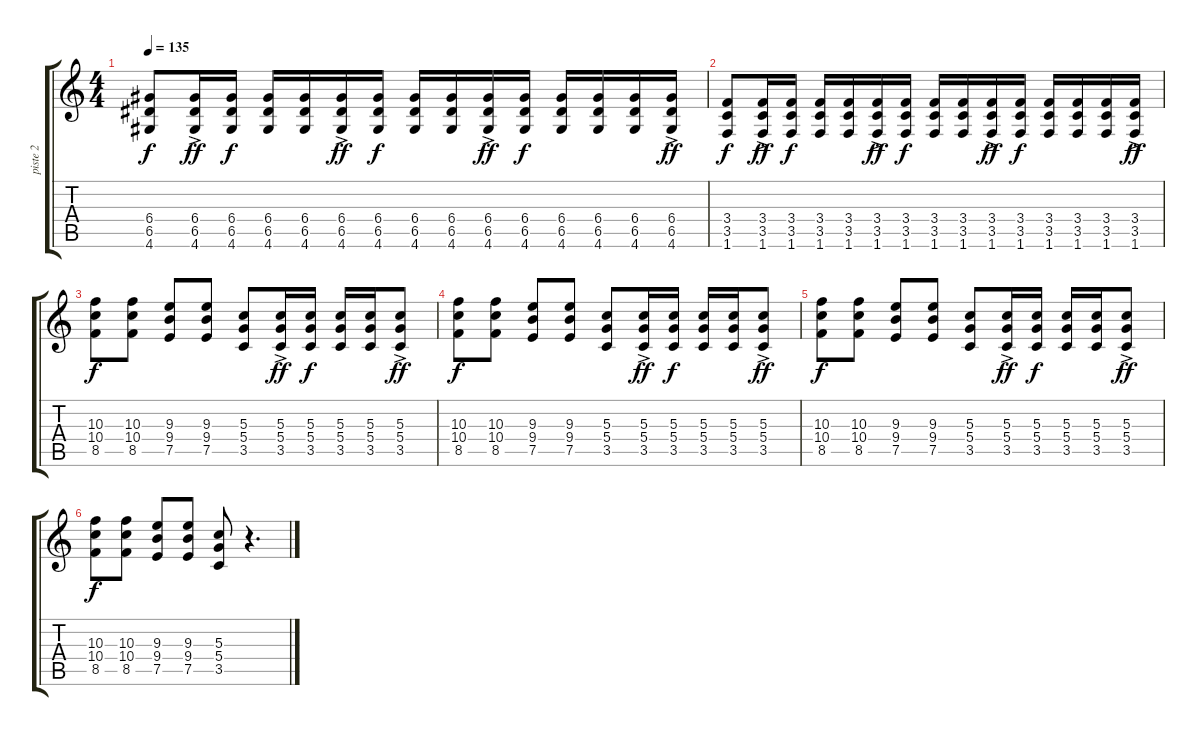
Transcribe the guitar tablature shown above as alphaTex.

\track ("piste 2" "piste 2") {instrument overdrivenguitar}
\staff {score tabs}
\tuning (E4 B3 G3 D3 A2 E2) {hide}
\ts (4 4)
\tempo 135
\clef g2
\ks c
(6.4 6.5 4.6).8{dy f} (6.4{ac} 6.5{ac} 4.6{ac}).16{dy ff} (6.4 6.5 4.6).16{dy f} (6.4 6.5 4.6).16 (6.4 6.5 4.6).16 (6.4{ac} 6.5 4.6).16{dy ff} (6.4 6.5 4.6).16{dy f} (6.4 6.5 4.6).16 (6.4 6.5 4.6).16 (6.4{ac} 6.5{ac} 4.6{ac}).16{dy ff} (6.4 6.5 4.6).16{dy f} (6.4 6.5 4.6).16 (6.4 6.5 4.6).16 (6.4 6.5 4.6).16 (6.4{ac} 6.5{ac} 4.6{ac}).16{dy ff} |
(3.4 3.5 1.6).8{dy f} (3.4{ac} 3.5{ac} 1.6{ac}).16{dy ff} (3.4 3.5 1.6).16{dy f} (3.4 3.5 1.6).16 (3.4 3.5 1.6).16 (3.4{ac} 3.5 1.6).16{dy ff} (3.4 3.5 1.6).16{dy f} (3.4 3.5 1.6).16 (3.4 3.5 1.6).16 (3.4{ac} 3.5{ac} 1.6{ac}).16{dy ff} (3.4 3.5 1.6).16{dy f} (3.4 3.5 1.6).16 (3.4 3.5 1.6).16 (3.4 3.5 1.6).16 (3.4{ac} 3.5{ac} 1.6{ac}).16{dy ff} |
(10.3 10.4 8.5).8{dy f} (10.3 10.4 8.5).8 (9.3 9.4 7.5).8 (9.3 9.4 7.5).8 (5.3 5.4 3.5).8 (5.3{ac} 5.4{ac} 3.5{ac}).16{dy ff} (5.3 5.4 3.5).16{dy f} (5.3 5.4 3.5).16 (5.3 5.4 3.5).16 (5.3{ac} 5.4{ac} 3.5{ac}).8{dy ff} |
(10.3 10.4 8.5).8{dy f} (10.3 10.4 8.5).8 (9.3 9.4 7.5).8 (9.3 9.4 7.5).8 (5.3 5.4 3.5).8 (5.3{ac} 5.4{ac} 3.5{ac}).16{dy ff} (5.3 5.4 3.5).16{dy f} (5.3 5.4 3.5).16 (5.3 5.4 3.5).16 (5.3{ac} 5.4{ac} 3.5{ac}).8{dy ff} |
(10.3 10.4 8.5).8{dy f} (10.3 10.4 8.5).8 (9.3 9.4 7.5).8 (9.3 9.4 7.5).8 (5.3 5.4 3.5).8 (5.3{ac} 5.4{ac} 3.5{ac}).16{dy ff} (5.3 5.4 3.5).16{dy f} (5.3 5.4 3.5).16 (5.3 5.4 3.5).16 (5.3{ac} 5.4{ac} 3.5{ac}).8{dy ff} |
(10.3 10.4 8.5).8{dy f} (10.3 10.4 8.5).8 (9.3 9.4 7.5).8 (9.3 9.4 7.5).8 (5.3 5.4 3.5).8 r.4{d}
